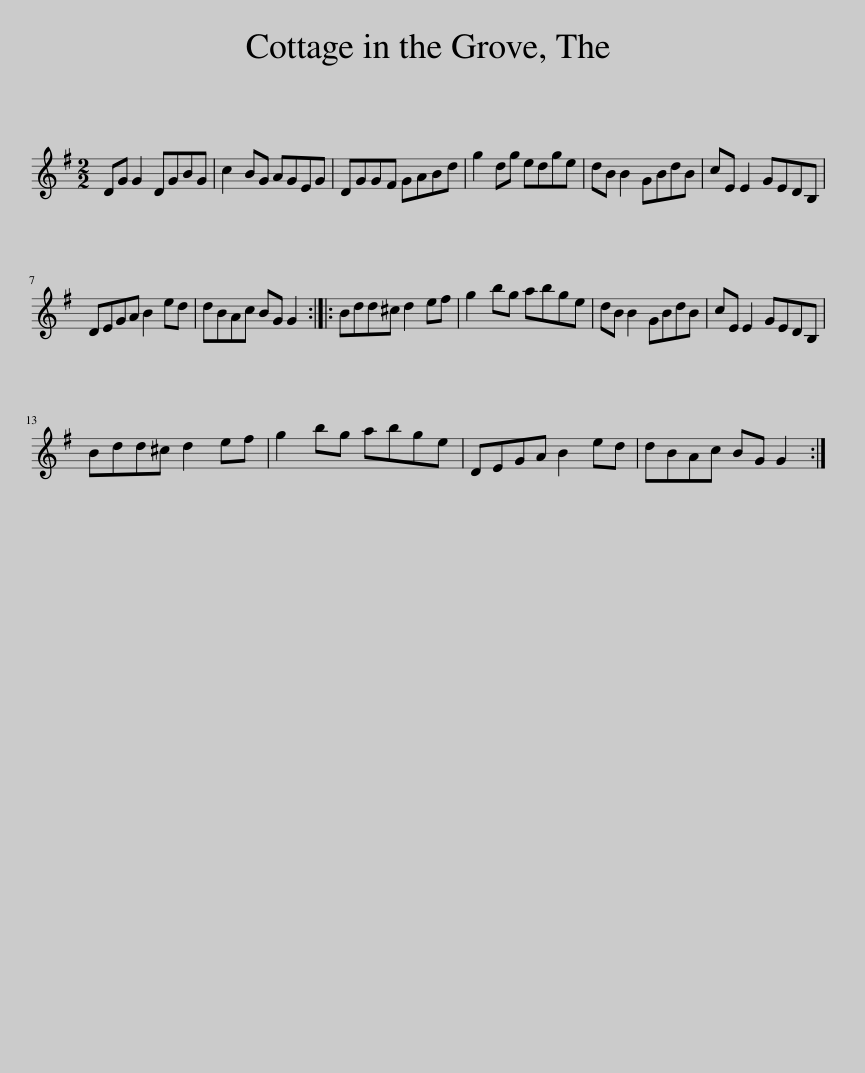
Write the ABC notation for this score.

X:1
L:1/8
M:2/2
I:linebreak $
K:G
V:1 treble
V:1
 DG G2 DGBG | c2 BG AGEG | DGGF GABd | g2 dg edge | dB B2 GBdB | %5
 cE E2 GEDB, |$ DEGA B2 ed | dBAc BG G2 :: Bdd^c d2 ef | g2 bg abge | %10
 dB B2 GBdB | cE E2 GEDB, |$ Bdd^c d2 ef | g2 bg abge | DEGA B2 ed | %15
 dBAc BG G2 :| %16
